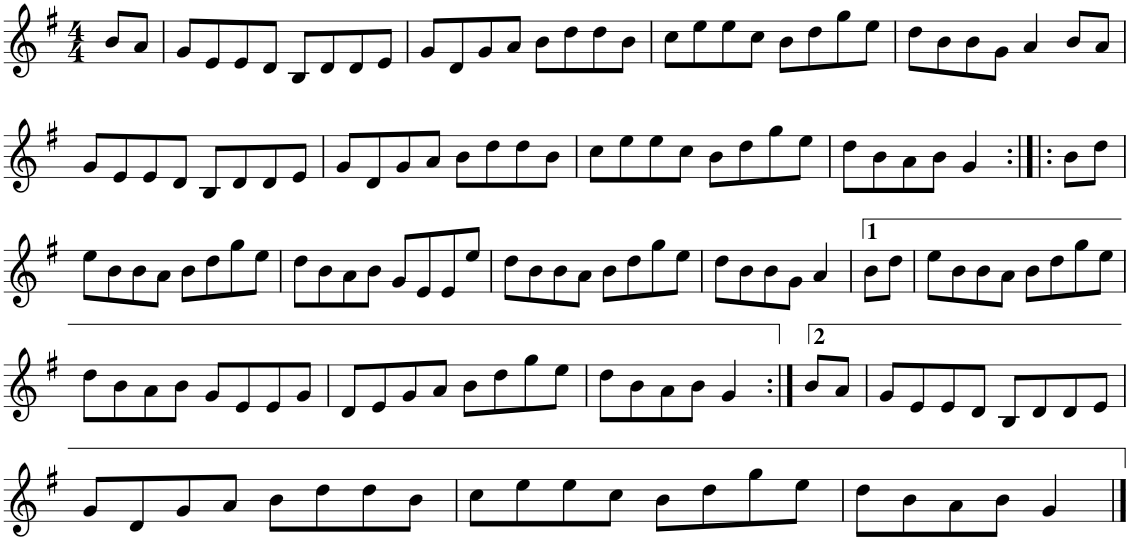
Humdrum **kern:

**kern
*part1
*staff1
*I"Piano
*I'Pno
*clefG2
*k[f#]
*G:
*M4/4
=1
8b/L
8a/J
=2
8g/L
8e/
8e/
8d/J
8B/L
8d/
8d/
8e/J
=3
8g/L
8d/
8g/
8a/J
8b\L
8dd\
8dd\
8b\J
=4
8cc\L
8ee\
8ee\
8cc\J
8b\L
8dd\
8gg\
8ee\J
=5
8dd\L
8b\
8b\
8g\J
4a/
8b/L
8a/J
!!LO:LB:g=z
=6
8g/L
8e/
8e/
8d/J
8B/L
8d/
8d/
8e/J
=7
8g/L
8d/
8g/
8a/J
8b\L
8dd\
8dd\
8b\J
=8
8cc\L
8ee\
8ee\
8cc\J
8b\L
8dd\
8gg\
8ee\J
=9
8dd\L
8b\
8a\
8b\J
4g/
=10:|!|:
8b\L
8dd\J
!!LO:LB:g=z
=11
8ee\L
8b\
8b\
8a\J
8b\L
8dd\
8gg\
8ee\J
=12
8dd\L
8b\
8a\
8b\J
8g/L
8e/
8e/
8ee/J
=13
8dd\L
8b\
8b\
8a\J
8b\L
8dd\
8gg\
8ee\J
=14
8dd\L
8b\
8b\
8g\J
4a/
=15
8b\L
8dd\J
=16
8ee\L
8b\
8b\
8a\J
8b\L
8dd\
8gg\
8ee\J
!!LO:LB:g=z
=17
8dd\L
8b\
8a\
8b\J
8g/L
8e/
8e/
8g/J
=18
8d/L
8e/
8g/
8a/J
8b\L
8dd\
8gg\
8ee\J
=19
8dd\L
8b\
8a\
8b\J
4g/
=20:|!
8b/L
8a/J
=21
8g/L
8e/
8e/
8d/J
8B/L
8d/
8d/
8e/J
!!LO:LB:g=z
=22
8g/L
8d/
8g/
8a/J
8b\L
8dd\
8dd\
8b\J
=23
8cc\L
8ee\
8ee\
8cc\J
8b\L
8dd\
8gg\
8ee\J
=24
8dd\L
8b\
8a\
8b\J
4g/
==
*-
